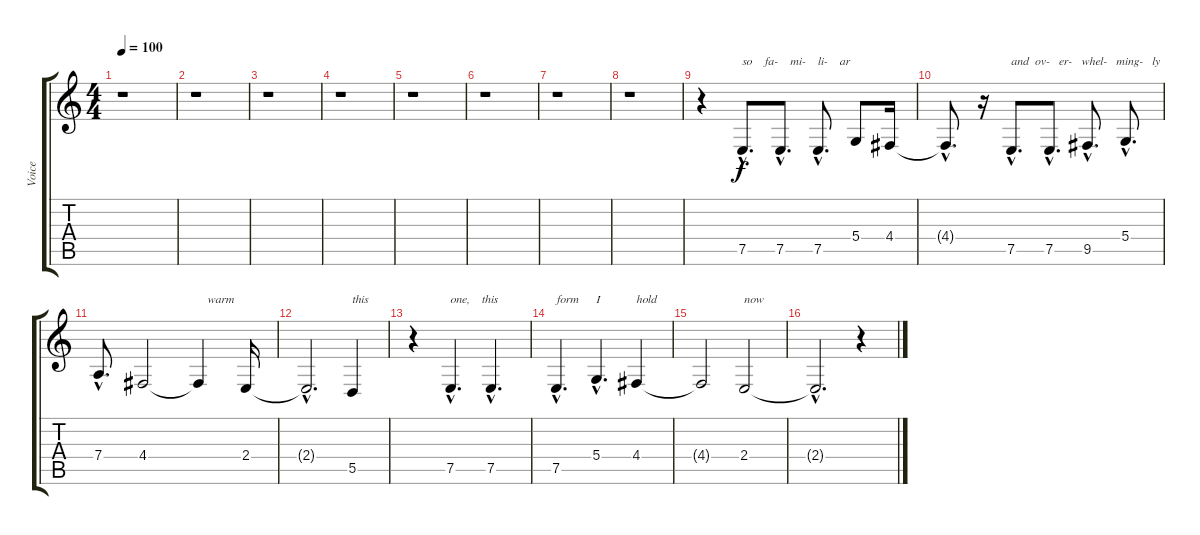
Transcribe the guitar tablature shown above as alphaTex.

\track ("Voice" "Voice") {instrument trumpet}
\staff {score tabs}
\tuning (E4 B3 G3 D3 A2 E2) {hide}
\ts (4 4)
\tempo 100
\tempo 88
\tempo 100
\clef g2
\ks c
r.1{dy f volume 12 instrument trumpet} |
r.1 |
r.1 |
r.1 |
r.1 |
r.1 |
r.1 |
r.1 |
r.4 7.5{hac}.8{d txt "so    fa-    mi-    li-    ar"} 7.5{hac}.8{d} 7.5{hac}.8{d} 5.4.8 4.4.16 |
4.4{hac t}.8{d} r.16 7.5{hac}.8{d txt "and  ov-   er-   whel-   ming-   ly "} 7.5{hac}.8{d} 9.5{hac}.8{d} 5.4{hac}.8{d} |
7.4{hac}.8{d} 4.4.2 4.4{t}.4{txt "   warm"} 2.4.16 |
2.4{hac t}.2{d} 5.5.4{txt "this"} |
r.4 7.5{hac}.4{d txt "one,    this "} 7.5{hac}.4{d} |
7.5{hac}.4{d txt "form"} 5.4{hac}.4{d txt "I"} 4.4.4{txt "hold"} |
4.4{t}.2 2.4.2{txt "now"} |
2.4{hac t}.2{d} r.4
